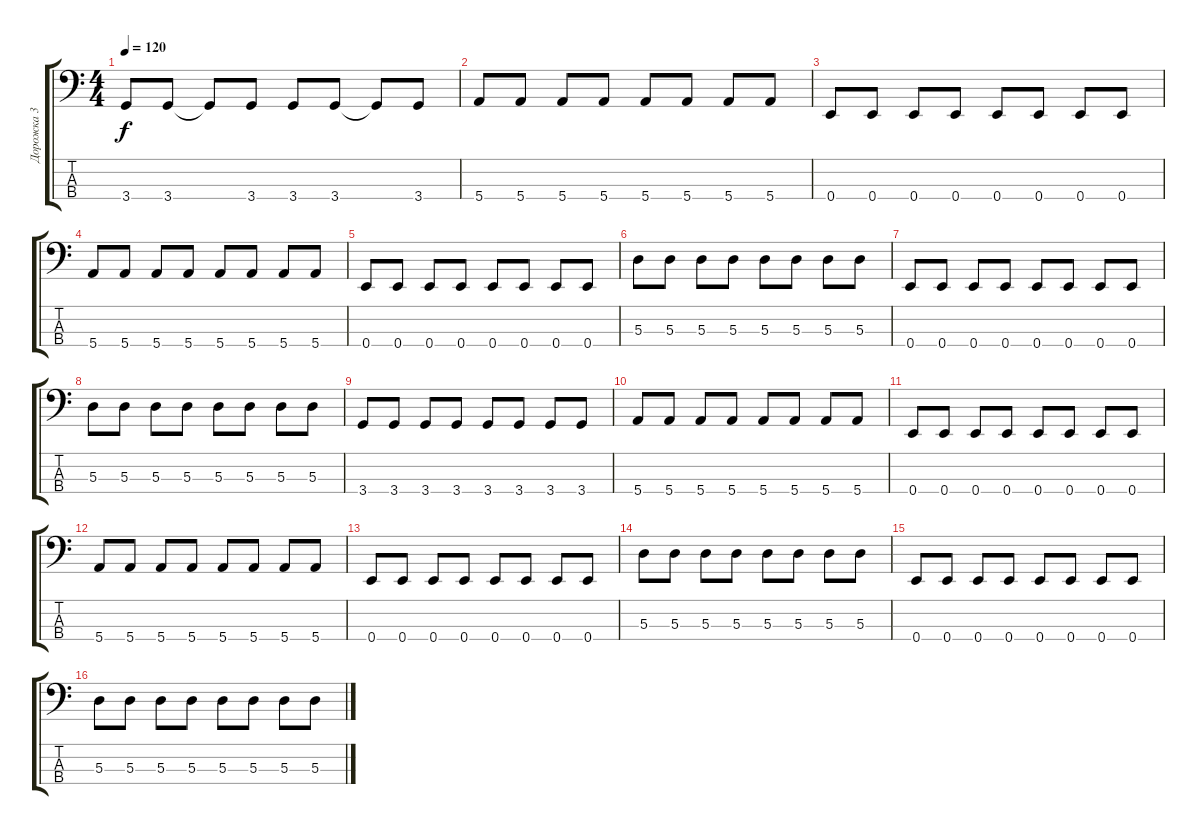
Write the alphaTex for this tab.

\track ("Дорожка 3" "Дорожка 3") {instrument electricbassfinger}
\staff {score tabs}
\tuning (G2 D2 A1 E1) {hide}
\ts (4 4)
\tempo 120
\clef f4
\ks c
3.4.8{dy f} 3.4.8 3.4{t}.8 3.4.8 3.4.8 3.4.8 3.4{t}.8 3.4.8 |
5.4.8 5.4.8 5.4.8 5.4.8 5.4.8 5.4.8 5.4.8 5.4.8 |
0.4.8 0.4.8 0.4.8 0.4.8 0.4.8 0.4.8 0.4.8 0.4.8 |
5.4.8 5.4.8 5.4.8 5.4.8 5.4.8 5.4.8 5.4.8 5.4.8 |
0.4.8 0.4.8 0.4.8 0.4.8 0.4.8 0.4.8 0.4.8 0.4.8 |
5.3.8 5.3.8 5.3.8 5.3.8 5.3.8 5.3.8 5.3.8 5.3.8 |
0.4.8 0.4.8 0.4.8 0.4.8 0.4.8 0.4.8 0.4.8 0.4.8 |
5.3.8 5.3.8 5.3.8 5.3.8 5.3.8 5.3.8 5.3.8 5.3.8 |
3.4.8 3.4.8 3.4.8 3.4.8 3.4.8 3.4.8 3.4.8 3.4.8 |
5.4.8 5.4.8 5.4.8 5.4.8 5.4.8 5.4.8 5.4.8 5.4.8 |
0.4.8 0.4.8 0.4.8 0.4.8 0.4.8 0.4.8 0.4.8 0.4.8 |
5.4.8 5.4.8 5.4.8 5.4.8 5.4.8 5.4.8 5.4.8 5.4.8 |
0.4.8 0.4.8 0.4.8 0.4.8 0.4.8 0.4.8 0.4.8 0.4.8 |
5.3.8 5.3.8 5.3.8 5.3.8 5.3.8 5.3.8 5.3.8 5.3.8 |
0.4.8 0.4.8 0.4.8 0.4.8 0.4.8 0.4.8 0.4.8 0.4.8 |
5.3.8 5.3.8 5.3.8 5.3.8 5.3.8 5.3.8 5.3.8 5.3.8
